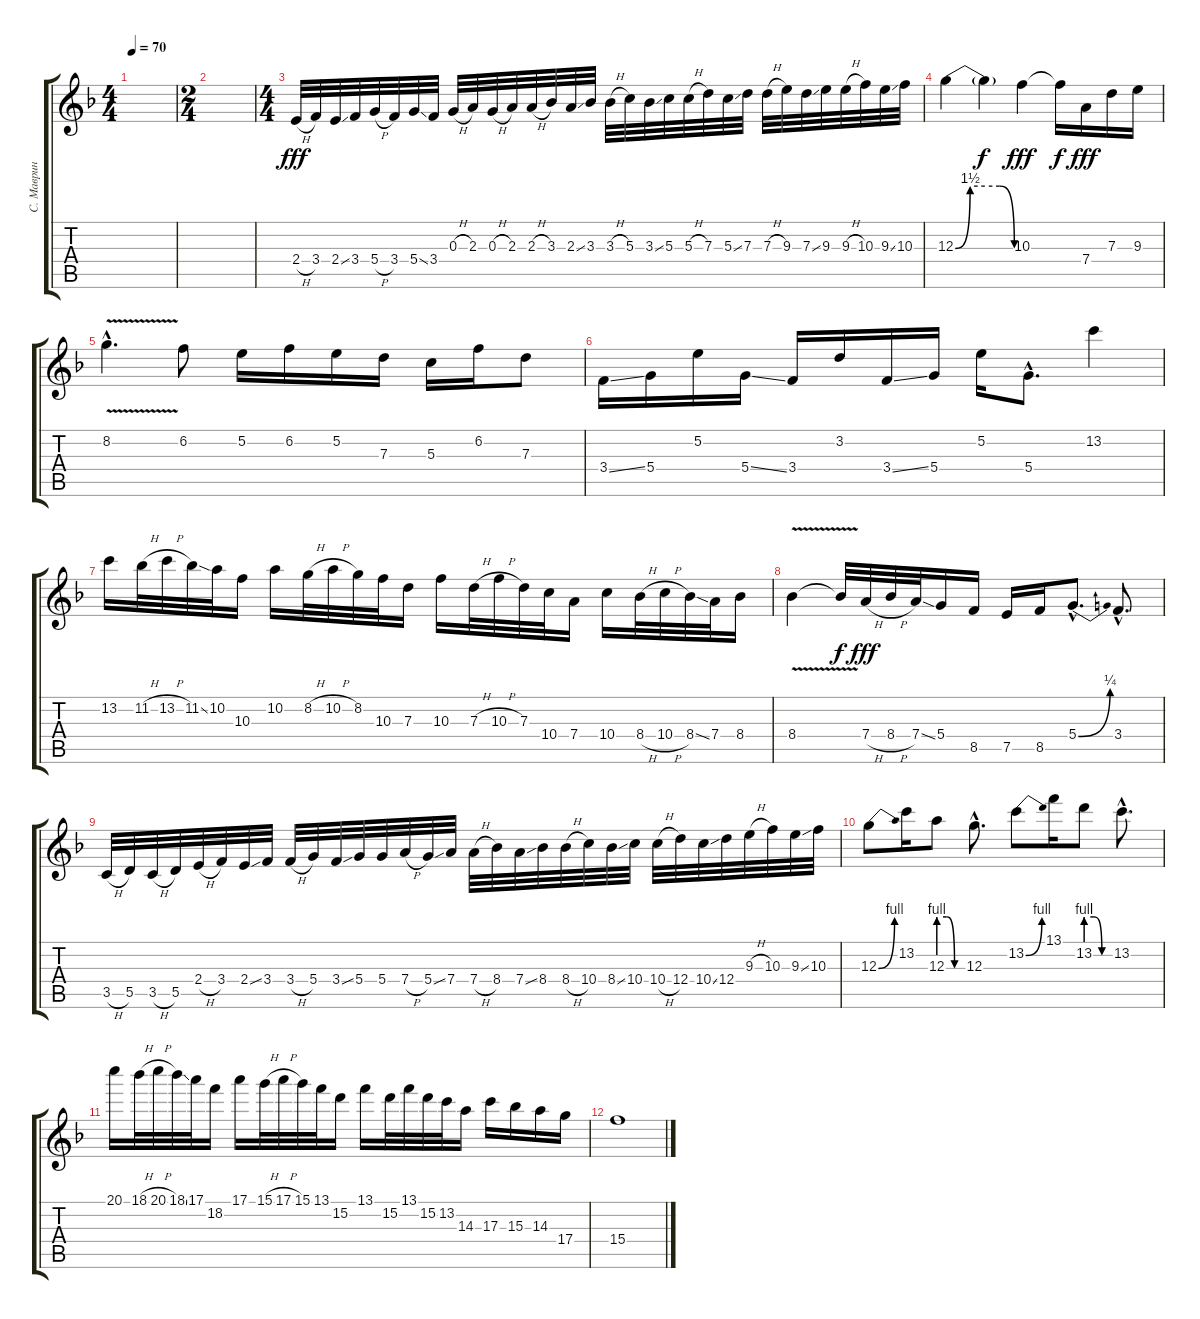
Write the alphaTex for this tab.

\track ("С. Маврин" "С. Маврин") {instrument distortionguitar}
\staff {score tabs}
\tuning (E4 B3 G3 D3 A2 E2) {hide}
\ts (4 4)
\tempo 70
\clef g2
\ks dminor
|
\ts (2 4)
|
\ts (4 4)
2.4{h}.32{dy fff} 3.4.32 2.4{ss}.32 3.4.32 5.4{h}.32 3.4.32 5.4{ss}.32 3.4.32 0.3{h}.32 2.3.32 0.3{h}.32 2.3.32 2.3{h}.32 3.3.32 2.3{ss}.32 3.3.32 3.3{h}.32 5.3.32 3.3{ss}.32 5.3.32 5.3{h}.32 7.3.32 5.3{ss}.32 7.3.32 7.3{h}.32 9.3.32 7.3{ss}.32 9.3.32 9.3{h}.32 10.3.32 9.3{ss}.32 10.3.32 |
12.3{be (custom 0 0 15 6 30 6 45 6 60 0)}.4 12.3{t}.4{dy f} 10.3.4{dy fff} 10.3{t}.16{dy f} 7.4.16{dy fff} 7.3.16 9.3.16 |
8.2{v hac}.4{d} 6.2.8 5.2.16 6.2.16 5.2.16 7.3.16 5.3.16 6.2.16 7.3.8 |
3.4{ss}.16 5.4.16 5.2.16 5.4{ss}.16 3.4.16 3.2.16 3.4{ss}.16 5.4.16 5.2.16 5.4{hac}.8{d} 13.2.4 |
13.2.16 11.2{h}.32 13.2{h}.32 11.2{ss}.32 10.2.32 10.3.16 10.2.16 8.2{h}.32 10.2{h}.32 8.2.32 10.3.32 7.3.16 10.3.16 7.3{h}.32 10.3{h}.32 7.3.32 10.4.32 7.4.16 10.4.16 8.4{h}.32 10.4{h}.32 8.4{ss}.32 7.4.32 8.4.16 |
8.4{v}.4 8.4{t}.32{dy f} 7.4{h}.32{dy fff} 8.4{h}.32 7.4{ss}.32 5.4.16 8.5.16 7.5.16 8.5.16 5.4{be (bend 0 0 60 1) hac}.8{d} 3.4{hac}.8{d} |
3.5{h}.32 5.5.32 3.5{h}.32 5.5.32 2.4{h}.32 3.4.32 2.4{ss}.32 3.4.32 3.4{h}.32 5.4.32 3.4{ss}.32 5.4.32 5.4.32 7.4{h}.32 5.4{ss}.32 7.4.32 7.4{h}.32 8.4.32 7.4{ss}.32 8.4.32 8.4{h}.32 10.4.32 8.4{ss}.32 10.4.32 10.4{h}.32 12.4.32 10.4{ss}.32 12.4.32 9.3{h}.32 10.3.32 9.3{ss}.32 10.3.32 |
12.3{be (bend 0 0 60 4)}.8 13.2.16 12.3{be (custom 0 4 20 4 40 0 60 0)}.8 12.3{hac}.8{d} 13.2{be (bend 0 0 60 4)}.8 13.1.16 13.2{be (custom 0 4 20 4 40 0 60 0)}.8 13.2{hac}.8{d} |
20.1.16 18.1{h}.32 20.1{h}.32 18.1{ss}.32 17.1.32 18.2.16 17.1.16 15.1{h}.32 17.1{h}.32 15.1.32 13.1.32 15.2.16 13.1.16 15.2.32 13.1.32 15.2.32 13.2.32 14.3.16 17.3.16 15.3.16 14.3.16 17.4.16 |
15.4.1{volume 0}
